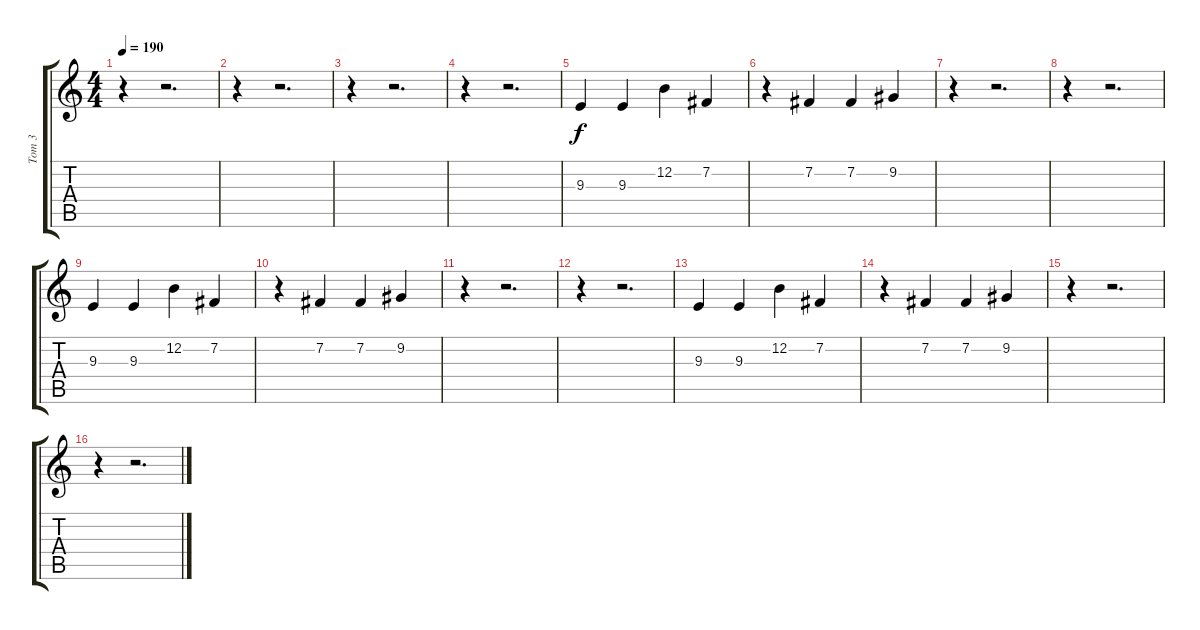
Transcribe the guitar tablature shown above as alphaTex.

\track ("Tom 3" "Tom 3") {instrument synthbrass1}
\staff {score tabs}
\tuning (E4 B3 G3 D3 A2 E2) {hide}
\ts (4 4)
\tempo 190
\clef g2
\ks c
r.4{dy f} r.2{d} |
r.4 r.2{d} |
r.4 r.2{d} |
r.4 r.2{d} |
9.3.4 9.3.4 12.2.4 7.2.4 |
r.4 7.2.4 7.2.4 9.2.4 |
r.4 r.2{d} |
r.4 r.2{d} |
9.3.4 9.3.4 12.2.4 7.2.4 |
r.4 7.2.4 7.2.4 9.2.4 |
r.4 r.2{d} |
r.4 r.2{d} |
9.3.4 9.3.4 12.2.4 7.2.4 |
r.4 7.2.4 7.2.4 9.2.4 |
r.4 r.2{d} |
r.4 r.2{d}
